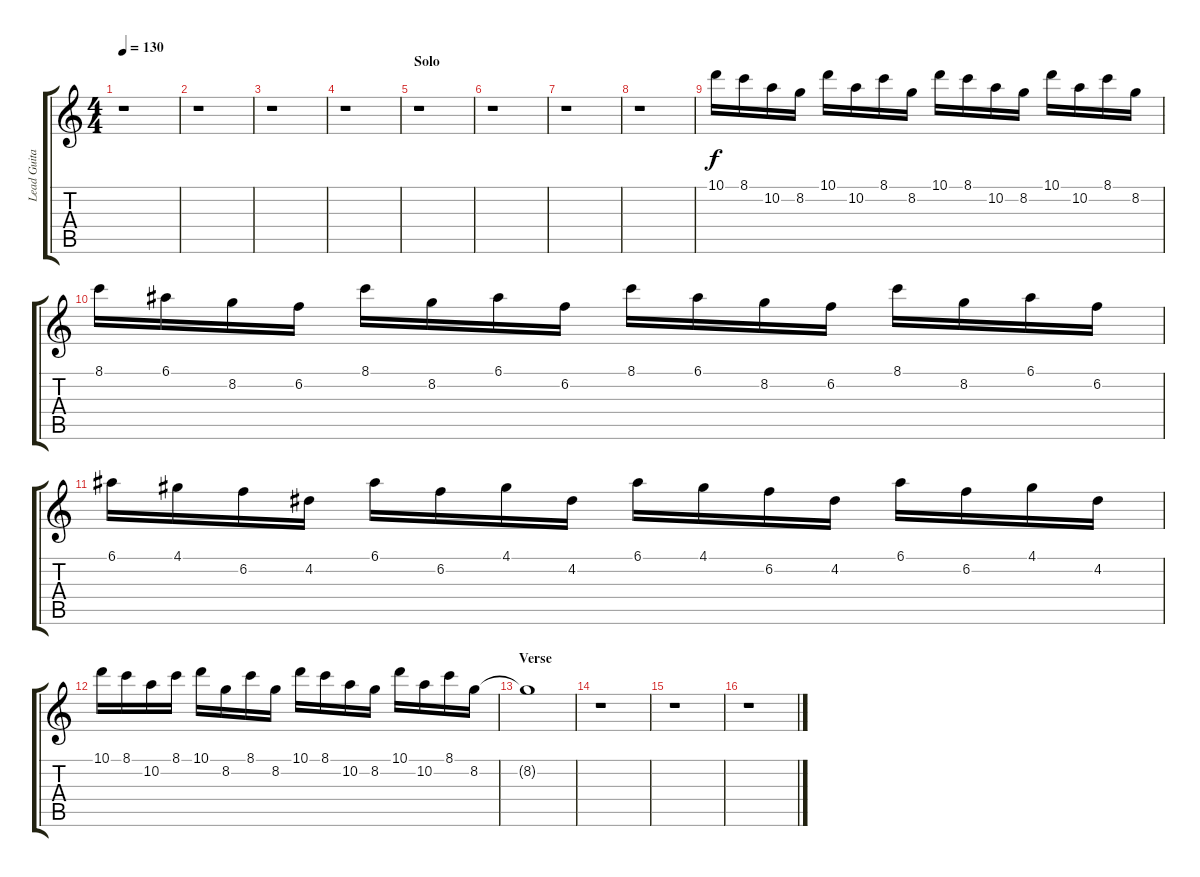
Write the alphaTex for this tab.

\track ("Lead Guitar 2" "Lead Guita") {instrument distortionguitar}
\staff {score tabs}
\tuning (E4 B3 G3 D3 A2 E2) {hide}
\ts (4 4)
\tempo 130
\clef g2
\ks c
r.1{dy f} |
r.1 |
r.1 |
r.1 |
\section ("" "Solo")
r.1 |
r.1 |
r.1 |
r.1 |
10.1.16 8.1.16 10.2.16 8.2.16 10.1.16 10.2.16 8.1.16 8.2.16 10.1.16 8.1.16 10.2.16 8.2.16 10.1.16 10.2.16 8.1.16 8.2.16 |
8.1.16 6.1.16 8.2.16 6.2.16 8.1.16 8.2.16 6.1.16 6.2.16 8.1.16 6.1.16 8.2.16 6.2.16 8.1.16 8.2.16 6.1.16 6.2.16 |
6.1.16 4.1.16 6.2.16 4.2.16 6.1.16 6.2.16 4.1.16 4.2.16 6.1.16 4.1.16 6.2.16 4.2.16 6.1.16 6.2.16 4.1.16 4.2.16 |
10.1.16 8.1.16 10.2.16 8.1.16 10.1.16 8.2.16 8.1.16 8.2.16 10.1.16 8.1.16 10.2.16 8.2.16 10.1.16 10.2.16 8.1.16 8.2.16 |
\section ("" "Verse")
8.2{t}.1 |
r.1 |
r.1 |
r.1
